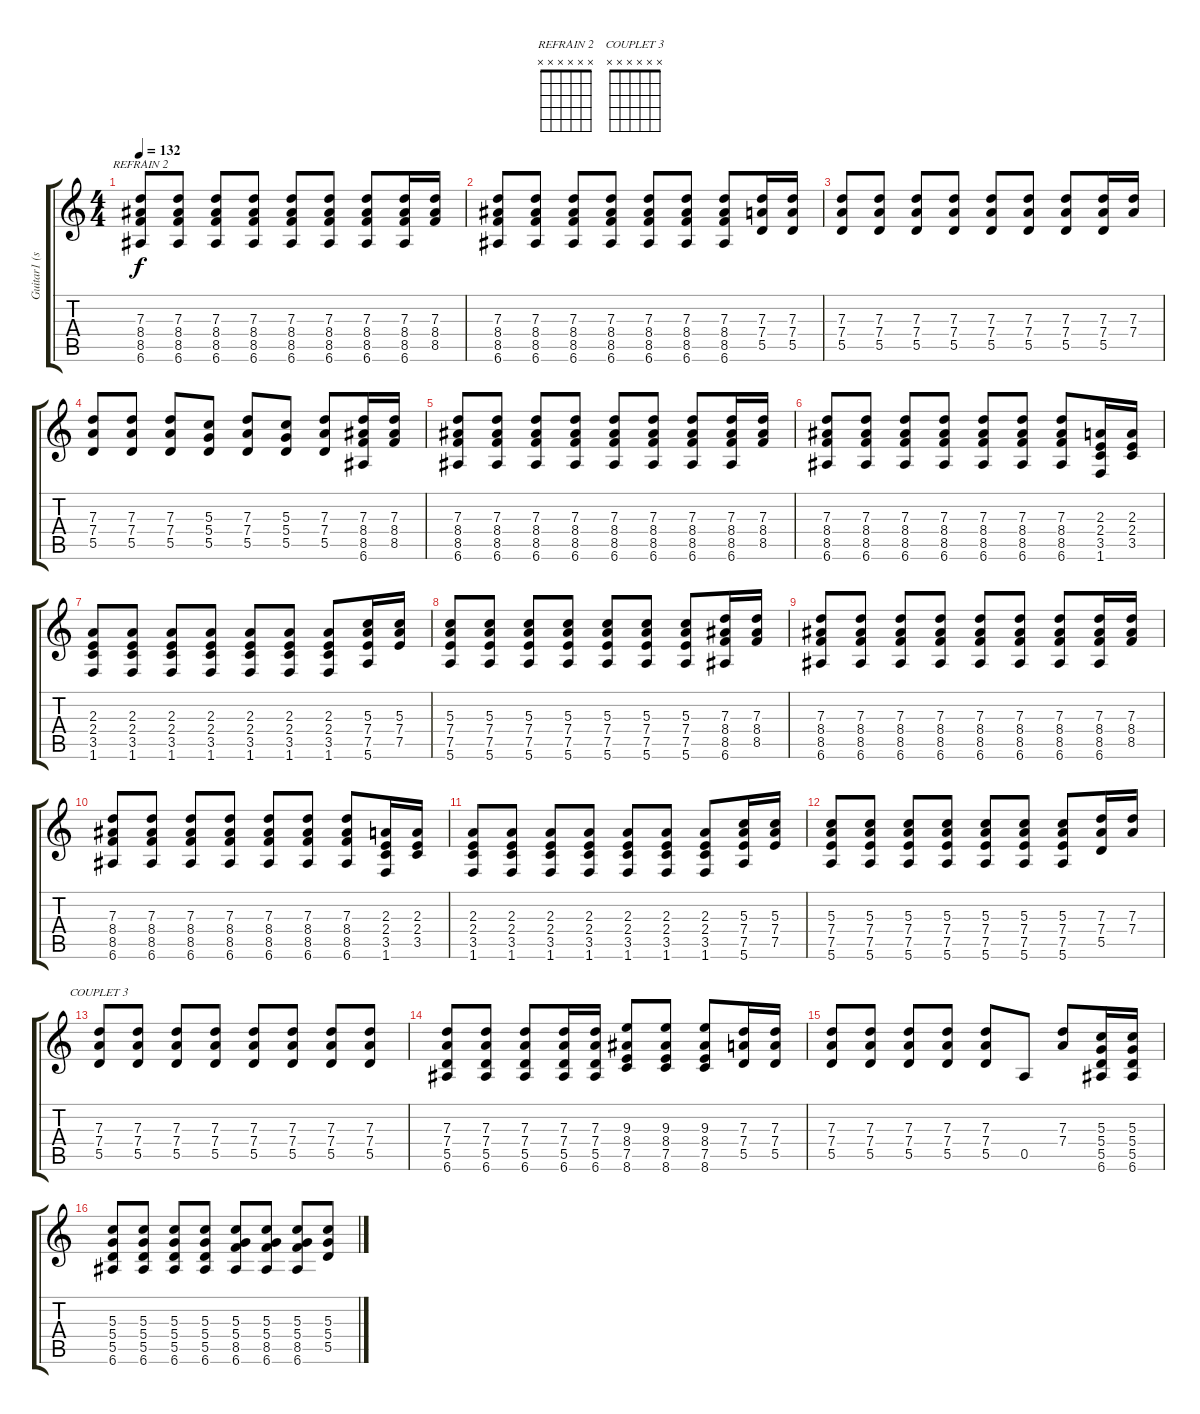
\track ("Guitar1 (son saturé)" "Guitar1 (s") {instrument distortionguitar}
\staff {score tabs}
\tuning (E4 B3 G3 D3 A2 E2) {hide}
\chord ("REFRAIN 2" x x x x x x) {firstfret 0}
\chord ("COUPLET 3" x x x x x x) {firstfret 0}
\ts (4 4)
\tempo 132
\clef g2
\ks c
(7.3 8.4 8.5 6.6).8{ch "REFRAIN 2" dy f} (7.3 8.4 8.5 6.6).8 (7.3 8.4 8.5 6.6).8 (7.3 8.4 8.5 6.6).8 (7.3 8.4 8.5 6.6).8 (7.3 8.4 8.5 6.6).8 (7.3 8.4 8.5 6.6).8 (7.3 8.4 8.5 6.6).16 (7.3 8.4 8.5).16 |
(7.3 8.4 8.5 6.6).8 (7.3 8.4 8.5 6.6).8 (7.3 8.4 8.5 6.6).8 (7.3 8.4 8.5 6.6).8 (7.3 8.4 8.5 6.6).8 (7.3 8.4 8.5 6.6).8 (7.3 8.4 8.5 6.6).8 (7.3 7.4 5.5).16 (7.3 7.4 5.5).16 |
(7.3 7.4 5.5).8 (7.3 7.4 5.5).8 (7.3 7.4 5.5).8 (7.3 7.4 5.5).8 (7.3 7.4 5.5).8 (7.3 7.4 5.5).8 (7.3 7.4 5.5).8 (7.3 7.4 5.5).16 (7.3 7.4).16 |
(7.3 7.4 5.5).8 (7.3 7.4 5.5).8 (7.3 7.4 5.5).8 (5.3 5.4 5.5).8 (7.3 7.4 5.5).8 (5.3 5.4 5.5).8 (7.3 7.4 5.5).8 (7.3 8.4 8.5 6.6).16 (7.3 8.4 8.5).16 |
(7.3 8.4 8.5 6.6).8 (7.3 8.4 8.5 6.6).8 (7.3 8.4 8.5 6.6).8 (7.3 8.4 8.5 6.6).8 (7.3 8.4 8.5 6.6).8 (7.3 8.4 8.5 6.6).8 (7.3 8.4 8.5 6.6).8 (7.3 8.4 8.5 6.6).16 (7.3 8.4 8.5).16 |
(7.3 8.4 8.5 6.6).8 (7.3 8.4 8.5 6.6).8 (7.3 8.4 8.5 6.6).8 (7.3 8.4 8.5 6.6).8 (7.3 8.4 8.5 6.6).8 (7.3 8.4 8.5 6.6).8 (7.3 8.4 8.5 6.6).8 (2.3 2.4 3.5 1.6).16 (2.3 2.4 3.5).16 |
(2.3 2.4 3.5 1.6).8 (2.3 2.4 3.5 1.6).8 (2.3 2.4 3.5 1.6).8 (2.3 2.4 3.5 1.6).8 (2.3 2.4 3.5 1.6).8 (2.3 2.4 3.5 1.6).8 (2.3 2.4 3.5 1.6).8 (5.3 7.4 7.5 5.6).16 (5.3 7.4 7.5).16 |
(5.3 7.4 7.5 5.6).8 (5.3 7.4 7.5 5.6).8 (5.3 7.4 7.5 5.6).8 (5.3 7.4 7.5 5.6).8 (5.3 7.4 7.5 5.6).8 (5.3 7.4 7.5 5.6).8 (5.3 7.4 7.5 5.6).8 (7.3 8.4 8.5 6.6).16 (7.3 8.4 8.5).16 |
(7.3 8.4 8.5 6.6).8 (7.3 8.4 8.5 6.6).8 (7.3 8.4 8.5 6.6).8 (7.3 8.4 8.5 6.6).8 (7.3 8.4 8.5 6.6).8 (7.3 8.4 8.5 6.6).8 (7.3 8.4 8.5 6.6).8 (7.3 8.4 8.5 6.6).16 (7.3 8.4 8.5).16 |
(7.3 8.4 8.5 6.6).8 (7.3 8.4 8.5 6.6).8 (7.3 8.4 8.5 6.6).8 (7.3 8.4 8.5 6.6).8 (7.3 8.4 8.5 6.6).8 (7.3 8.4 8.5 6.6).8 (7.3 8.4 8.5 6.6).8 (2.3 2.4 3.5 1.6).16 (2.3 2.4 3.5).16 |
(2.3 2.4 3.5 1.6).8 (2.3 2.4 3.5 1.6).8 (2.3 2.4 3.5 1.6).8 (2.3 2.4 3.5 1.6).8 (2.3 2.4 3.5 1.6).8 (2.3 2.4 3.5 1.6).8 (2.3 2.4 3.5 1.6).8 (5.3 7.4 7.5 5.6).16 (5.3 7.4 7.5).16 |
(5.3 7.4 7.5 5.6).8 (5.3 7.4 7.5 5.6).8 (5.3 7.4 7.5 5.6).8 (5.3 7.4 7.5 5.6).8 (5.3 7.4 7.5 5.6).8 (5.3 7.4 7.5 5.6).8 (5.3 7.4 7.5 5.6).8 (7.3 7.4 5.5).16 (7.3 7.4).16 |
(7.3 7.4 5.5).8{ch "COUPLET 3"} (7.3 7.4 5.5).8 (7.3 7.4 5.5).8 (7.3 7.4 5.5).8 (7.3 7.4 5.5).8 (7.3 7.4 5.5).8 (7.3 7.4 5.5).8 (7.3 7.4 5.5).8 |
(7.3 7.4 5.5 6.6).8 (7.3 7.4 5.5 6.6).8 (7.3 7.4 5.5 6.6).8 (7.3 7.4 5.5 6.6).16 (7.3 7.4 5.5 6.6).16 (9.3 8.4 7.5 8.6).8 (9.3 8.4 7.5 8.6).8 (9.3 8.4 7.5 8.6).8 (7.3 7.4 5.5).16 (7.3 7.4 5.5).16 |
(7.3 7.4 5.5).8 (7.3 7.4 5.5).8 (7.3 7.4 5.5).8 (7.3 7.4 5.5).8 (7.3 7.4 5.5).8 0.5.8 (7.3 7.4).8 (5.3 5.4 5.5 6.6).16 (5.3 5.4 5.5 6.6).16 |
(5.3 5.4 5.5 6.6).8 (5.3 5.4 5.5 6.6).8 (5.3 5.4 5.5 6.6).8 (5.3 5.4 5.5 6.6).8 (5.3 5.4 8.5 6.6).8 (5.3 5.4 8.5 6.6).8 (5.3 5.4 8.5 6.6).8 (5.3 5.4 5.5).8
